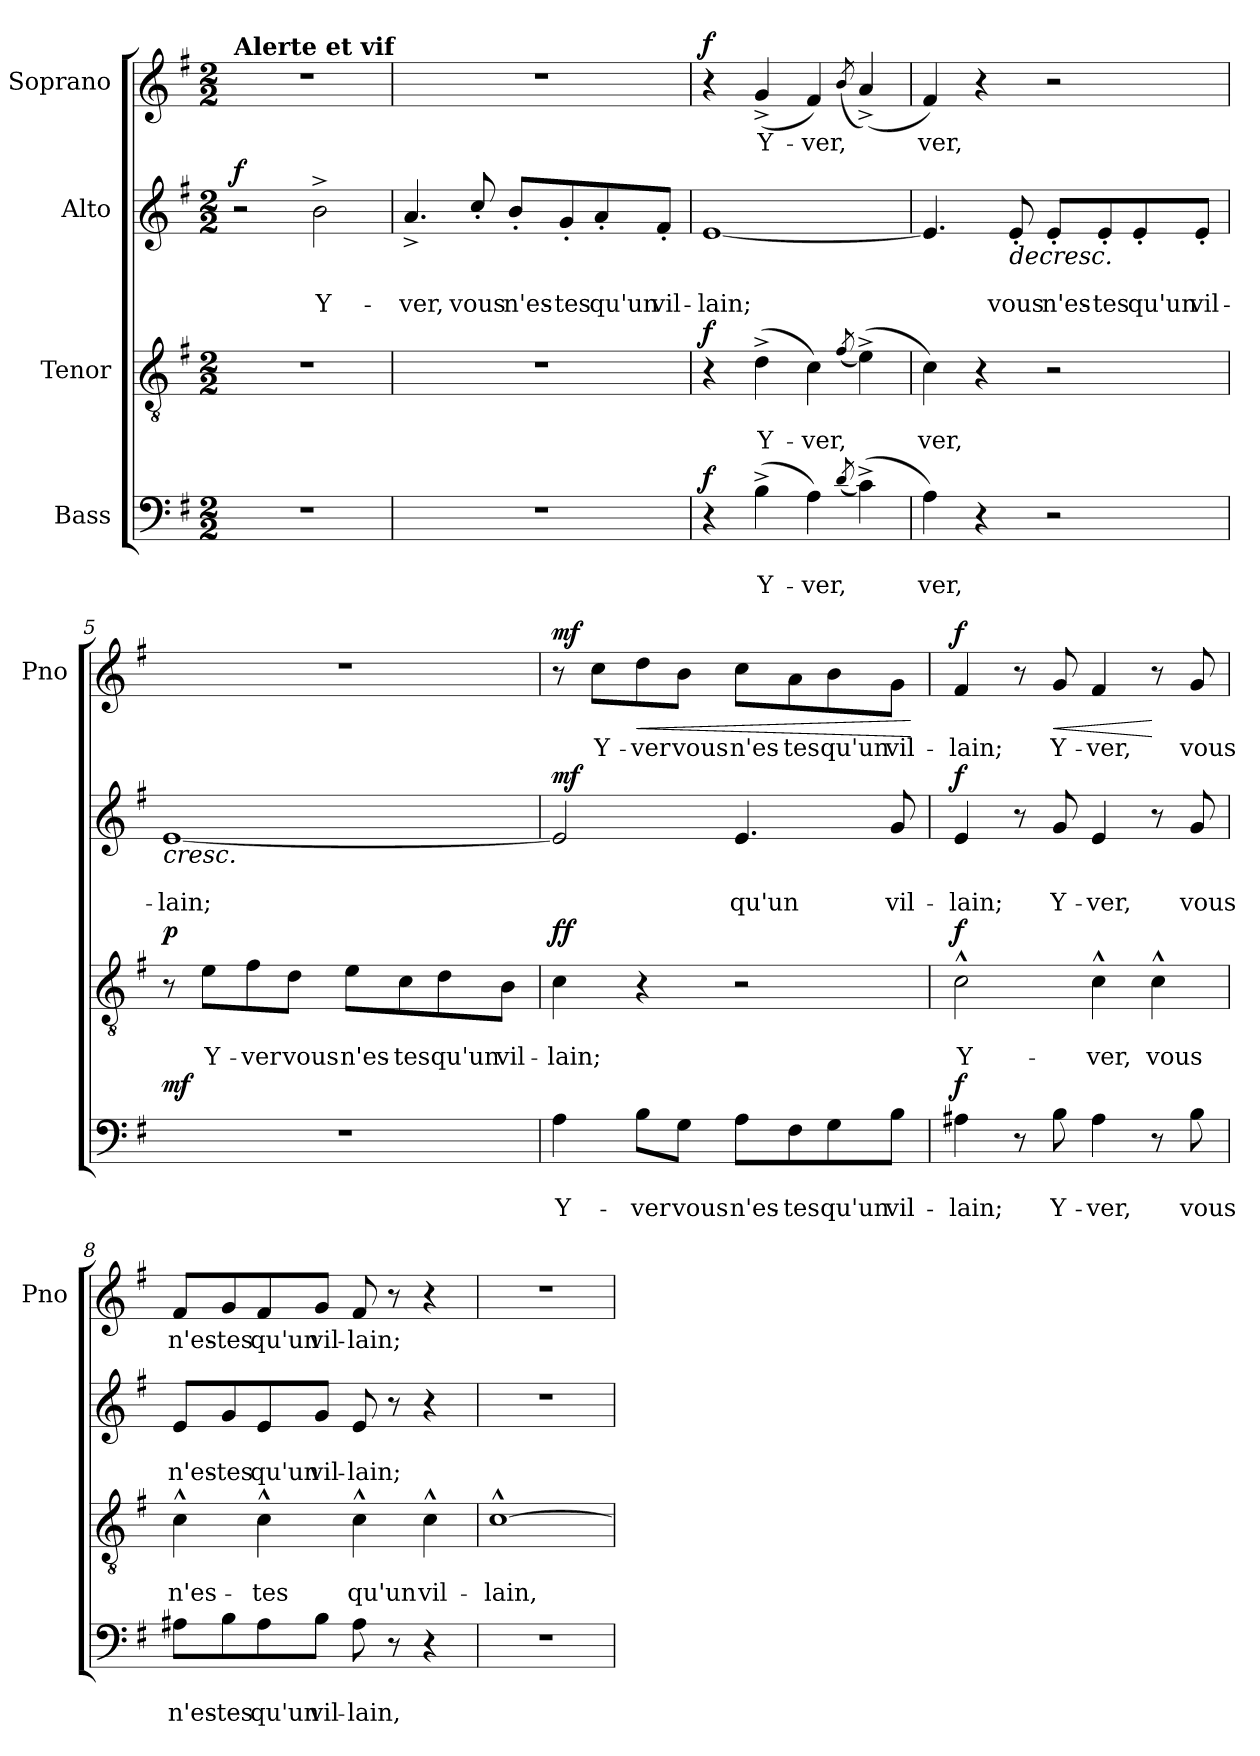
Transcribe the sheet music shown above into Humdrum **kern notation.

**kern	**text	**text	**dynam	**kern	**text	**text	**dynam	**kern	**text	**text	**dynam	**kern	**text	**dynam
*part4	*part4	*part4	*part4	*part3	*part3	*part3	*part3	*part2	*part2	*part2	*part2	*part1	*part1	*part1
*staff4	*staff4	*staff4	*staff4	*staff3	*staff3	*staff3	*staff3	*staff2	*staff2	*staff2	*staff2	*staff1	*staff1	*staff1
*I"Bass	*	*	*	*I"Tenor	*	*	*	*I"Alto	*	*	*	*I"Soprano	*	*
*	*	*	*	*	*	*	*	*	*	*	*	*I'Pno	*	*
*clefF4	*	*	*	*clefGv2	*	*	*	*clefG2	*	*	*	*clefG2	*	*
*k[f#]	*	*	*	*k[f#]	*	*	*	*k[f#]	*	*	*	*k[f#]	*	*
*G:	*	*	*	*G:	*	*	*	*G:	*	*	*	*G:	*	*
*M2/2	*	*	*	*M2/2	*	*	*	*M2/2	*	*	*	*M2/2	*	*
*MM96	*	*	*	*MM96	*	*	*	*MM96	*	*	*	*MM96	*	*
=1	=1	=1	=1	=1	=1	=1	=1	=1	=1	=1	=1	=1	=1	=1
!	!	!	!	!	!	!	!	!	!	!	!	!LO:TX:a:B:t=Alerte et vif	!	!
!	!	!	!	!	!	!	!	!	!	!	!LO:DY:b	!	!	!
1r	.	.	.	1r	.	.	.	2r	.	.	f	1r	.	.
!	!	!	!	!	!	!	!	!	!	!LO:LY:b	!	!	!	!
.	.	.	.	.	.	.	.	2b^\	.	Y-	.	.	.	.
=2	=2	=2	=2	=2	=2	=2	=2	=2	=2	=2	=2	=2	=2	=2
!	!	!	!	!	!	!	!	!	!	!LO:LY:b	!	!	!	!
1r	.	.	.	1r	.	.	.	4.a^/	.	-ver,	.	1r	.	.
!	!	!	!	!	!	!	!	!	!	!LO:LY:b	!	!	!	!
.	.	.	.	.	.	.	.	8cc'/	.	vous	.	.	.	.
!	!	!	!	!	!	!	!	!	!	!LO:LY:b	!	!	!	!
.	.	.	.	.	.	.	.	8b'/L	.	n'es-	.	.	.	.
!	!	!	!	!	!	!	!	!	!	!LO:LY:b	!	!	!	!
.	.	.	.	.	.	.	.	8g'/	.	-tes	.	.	.	.
!	!	!	!	!	!	!	!	!	!	!LO:LY:b	!	!	!	!
.	.	.	.	.	.	.	.	8a'/	.	qu'un	.	.	.	.
!	!	!	!	!	!	!	!	!	!	!LO:LY:b	!	!	!	!
.	.	.	.	.	.	.	.	8f#'/J	.	vil-	.	.	.	.
=3	=3	=3	=3	=3	=3	=3	=3	=3	=3	=3	=3	=3	=3	=3
!	!	!	!LO:DY:b	!	!	!	!LO:DY:b	!	!	!LO:LY:b	!	!	!	!LO:DY:b
4r	.	.	f	4r	.	.	f	[1e	.	-lain;	.	4r	.	f
!	!	!LO:LY:b	!	!	!	!LO:LY:b	!	!	!	!	!	!	!LO:LY:b	!
(>4B^\	.	Y-	.	(>4d^\	.	Y-	.	.	.	.	.	(<4g^/	Y-	.
!	!	!LO:LY:b	!	!	!	!LO:LY:b	!	!	!	!	!	!	!LO:LY:b	!
4A\)	.	-ver,	.	4c\)	.	-ver,	.	.	.	.	.	4f#/)	-ver,	.
(<8qd/	.	.	.	(<8qf#/	.	.	.	.	.	.	.	(<8qb/	.	.
(>4c^\)	.	.	.	(>4e^\)	.	.	.	.	.	.	.	(<4a^/)	.	.
=4	=4	=4	=4	=4	=4	=4	=4	=4	=4	=4	=4	=4	=4	=4
!	!	!LO:LY:b	!	!	!	!LO:LY:b	!	!	!	!	!	!	!LO:LY:b	!
4A\)	.	-ver,	.	4c\)	.	-ver,	.	4.e/]	.	.	.	4f#/)	-ver,	.
4r	.	.	.	4r	.	.	.	.	.	.	.	4r	.	.
!	!	!	!	!	!	!	!	!	!	!LO:LY:b	!LO:HP:b	!	!	!
.	.	.	.	.	.	.	.	8e'/	.	vous	>	.	.	.
!	!	!	!	!	!	!	!	!	!	!LO:LY:b	!	!	!	!
2r	.	.	.	2r	.	.	.	8e'/L	.	n'es-	.	2r	.	.
!	!	!	!	!	!	!	!	!	!	!LO:LY:b	!	!	!	!
.	.	.	.	.	.	.	.	8e'/	.	-tes	.	.	.	.
!	!	!	!	!	!	!	!	!	!	!LO:LY:b	!	!	!	!
.	.	.	.	.	.	.	.	8e'/	.	qu'un	.	.	.	.
!	!	!	!	!	!	!	!	!	!	!LO:LY:b	!	!	!	!
.	.	.	.	.	.	.	.	8e'/J	.	vil-	.	.	.	.
!!LO:LB:g=z
=5	=5	=5	=5	=5	=5	=5	=5	=5	=5	=5	=5	=5	=5	=5
!	!	!	!LO:DY:b	!	!	!	!LO:DY:b	!	!	!LO:LY:b	!LO:HP:b	!	!	!
1r	.	.	mf	8r	.	.	p	[1e	.	-lain;	<	1r	.	.
!	!	!	!	!	!	!LO:LY:b	!	!	!	!	!	!	!	!
.	.	.	.	8e\L	.	Y-	.	.	.	.	.	.	.	.
!	!	!	!	!	!	!LO:LY:b	!	!	!	!	!	!	!	!
.	.	.	.	8f#\	.	-ver	.	.	.	.	.	.	.	.
!	!	!	!	!	!	!LO:LY:b	!	!	!	!	!	!	!	!
.	.	.	.	8d\J	.	vous	.	.	.	.	.	.	.	.
!	!	!	!	!	!	!LO:LY:b	!	!	!	!	!	!	!	!
.	.	.	.	8e\L	.	n'es-	.	.	.	.	.	.	.	.
!	!	!	!	!	!	!LO:LY:b	!	!	!	!	!	!	!	!
.	.	.	.	8c\	.	-tes	.	.	.	.	.	.	.	.
!	!	!	!	!	!	!LO:LY:b	!	!	!	!	!	!	!	!
.	.	.	.	8d\	.	qu'un	.	.	.	.	.	.	.	.
!	!	!	!	!	!	!LO:LY:b	!	!	!	!	!	!	!	!
.	.	.	.	8B\J	.	vil-	.	.	.	.	.	.	.	.
.	.	.	.	.	.	.	.	.	.	.	]	.	.	.
=6	=6	=6	=6	=6	=6	=6	=6	=6	=6	=6	=6	=6	=6	=6
!	!	!LO:LY:b	!	!	!	!LO:LY:b	!LO:DY:b	!	!	!	!LO:DY:b	!	!	!LO:DY:b
4A\	.	Y-	.	4c\	.	-lain;	ff	2e/]	.	.	mf	8r	.	mf
!	!	!	!	!	!	!	!	!	!	!	!	!	!LO:LY:b	!
.	.	.	.	.	.	.	.	.	.	.	.	8cc\L	Y-	.
!	!	!LO:LY:b	!	!	!	!	!	!	!	!	!	!	!LO:LY:b	!LO:HP:b
8B\L	.	-ver	.	4r	.	.	.	.	.	.	.	8dd\	-ver	<
!	!	!LO:LY:b	!	!	!	!	!	!	!	!	!	!	!LO:LY:b	!
8G\J	.	vous	.	.	.	.	.	.	.	.	.	8b\J	vous	.
!	!	!LO:LY:b	!	!	!	!	!	!	!	!LO:LY:b	!	!	!LO:LY:b	!
8A\L	.	n'es-	.	2r	.	.	.	4.e/	.	qu'un	.	8cc\L	n'es-	.
!	!	!LO:LY:b	!	!	!	!	!	!	!	!	!	!	!LO:LY:b	!
8F#\	.	-tes	.	.	.	.	.	.	.	.	.	8a\	-tes	.
!	!	!LO:LY:b	!	!	!	!	!	!	!	!	!	!	!LO:LY:b	!
8G\	.	qu'un	.	.	.	.	.	.	.	.	.	8b\	qu'un	.
!	!	!LO:LY:b	!	!	!	!	!	!	!	!LO:LY:b	!	!	!LO:LY:b	!
8B\J	.	vil-	.	.	.	.	.	8g/	.	vil-	.	8g\J	vil-	.
.	.	.	.	.	.	.	.	.	.	.	.	.	.	[
=7	=7	=7	=7	=7	=7	=7	=7	=7	=7	=7	=7	=7	=7	=7
!	!	!LO:LY:b	!LO:DY:b	!	!	!LO:LY:b	!LO:DY:b	!	!	!LO:LY:b	!LO:DY:b	!	!LO:LY:b	!LO:DY:b
4A#X\	.	-lain;	f	2c^^\	.	Y-	f	4e/	.	-lain;	f	4f#/	-lain;	f
8r	.	.	.	.	.	.	.	8r	.	.	[	8r	.	.
!	!	!LO:LY:b	!	!	!	!	!	!	!	!LO:LY:b	!	!	!LO:LY:b	!LO:HP:b
8B\	.	Y-	.	.	.	.	.	8g/	.	Y-	.	8g/	Y-	<
!	!	!LO:LY:b	!	!	!	!LO:LY:b	!	!	!	!LO:LY:b	!	!	!LO:LY:b	!
4A#\	.	-ver,	.	4c^^\	.	-ver,	.	4e/	.	-ver,	.	4f#/	-ver,	.
!	!	!	!	!	!	!LO:LY:b	!	!	!	!	!	!	!	!
8r	.	.	.	4c^^\	.	vous	.	8r	.	.	.	8r	.	[
!	!	!LO:LY:b	!	!	!	!	!	!	!	!LO:LY:b	!	!	!LO:LY:b	!
8B\	.	vous	.	.	.	.	.	8g/	.	vous	.	8g/	vous	.
!!LO:PB:g=z
=8	=8	=8	=8	=8	=8	=8	=8	=8	=8	=8	=8	=8	=8	=8
!	!	!LO:LY:b	!	!	!	!LO:LY:b	!	!	!	!LO:LY:b	!	!	!LO:LY:b	!
8A#X\L	.	n'es-	.	4c^^\	.	n'es-	.	8e/L	.	n'es-	.	8f#/L	n'es-	.
!	!	!LO:LY:b	!	!	!	!	!	!	!	!LO:LY:b	!	!	!LO:LY:b	!
8B\	.	-tes	.	.	.	.	.	8g/	.	-tes	.	8g/	-tes	.
!	!	!LO:LY:b	!	!	!	!LO:LY:b	!	!	!	!LO:LY:b	!	!	!LO:LY:b	!
8A#\	.	qu'un	.	4c^^\	.	-tes	.	8e/	.	qu'un	.	8f#/	qu'un	.
!	!	!LO:LY:b	!	!	!	!	!	!	!	!LO:LY:b	!	!	!LO:LY:b	!
8B\J	.	vil-	.	.	.	.	.	8g/J	.	vil-	.	8g/J	vil-	.
!	!	!LO:LY:b	!	!	!	!LO:LY:b	!	!	!	!LO:LY:b	!	!	!LO:LY:b	!
8A#\	.	-lain,	.	4c^^\	.	qu'un	.	8e/	.	-lain;	.	8f#/	-lain;	.
8r	.	.	.	.	.	.	.	8r	.	.	.	8r	.	.
!	!	!	!	!	!	!LO:LY:b	!	!	!	!	!	!	!	!
4r	.	.	.	4c^^\	.	vil-	.	4r	.	.	.	4r	.	.
!!LO:LB:g=z
=9	=9	=9	=9	=9	=9	=9	=9	=9	=9	=9	=9	=9	=9	=9
!	!	!	!	!	!	!LO:LY:b	!	!	!	!	!	!	!	!
1r	.	.	.	[1c^^	.	-lain,	.	1r	.	.	.	1r	.	.
=	=	=	=	=	=	=	=	=	=	=	=	=	=	=
*-	*-	*-	*-	*-	*-	*-	*-	*-	*-	*-	*-	*-	*-	*-
